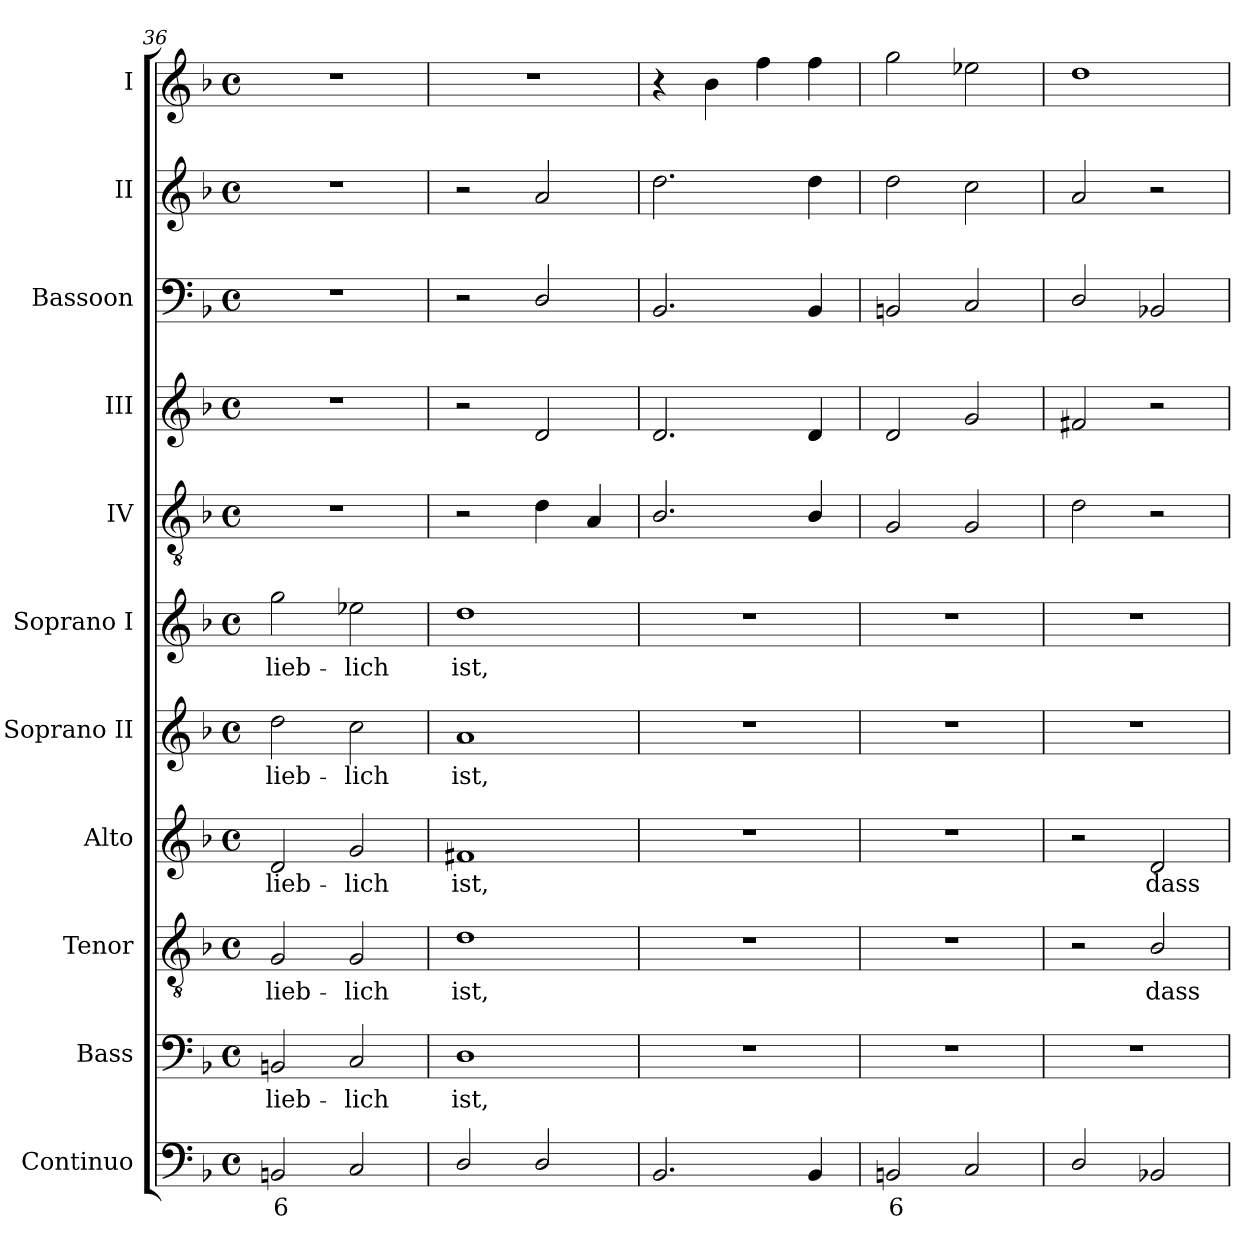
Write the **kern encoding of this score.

**kern	**text	**kern	**text	**kern	**text	**kern	**text	**kern	**text	**kern	**text	**kern	**kern	**kern	**kern	**kern
*part11	*part11	*part10	*part10	*part9	*part9	*part8	*part8	*part7	*part7	*part6	*part6	*part5	*part4	*part3	*part2	*part1
*staff11	*staff11	*staff10	*staff10	*staff9	*staff9	*staff8	*staff8	*staff7	*staff7	*staff6	*staff6	*staff5	*staff4	*staff3	*staff2	*staff1
*I"Continuo	*	*I"Bass	*	*I"Tenor	*	*I"Alto	*	*I"Soprano II	*	*I"Soprano I	*	*I"IV	*I"III	*I"Bassoon	*I"II	*I"I
*	*	*I'B	*	*I'T	*	*I'A	*	*I'S II	*	*I'S I	*	*I'IV	*I'III	*I'Bsn	*I'II	*I'I
*clefF4	*	*clefF4	*	*clefGv2	*	*clefG2	*	*clefG2	*	*clefG2	*	*clefGv2	*clefG2	*clefF4	*clefG2	*clefG2
*k[b-]	*	*k[b-]	*	*k[b-]	*	*k[b-]	*	*k[b-]	*	*k[b-]	*	*k[b-]	*k[b-]	*k[b-]	*k[b-]	*k[b-]
*F:	*	*F:	*	*F:	*	*F:	*	*F:	*	*F:	*	*F:	*F:	*F:	*F:	*F:
*M4/4	*	*M4/4	*	*M4/4	*	*M4/4	*	*M4/4	*	*M4/4	*	*M4/4	*M4/4	*M4/4	*M4/4	*M4/4
*met(c)	*	*met(c)	*	*met(c)	*	*met(c)	*	*met(c)	*	*met(c)	*	*met(c)	*met(c)	*met(c)	*met(c)	*met(c)
=36	=36	=36	=36	=36	=36	=36	=36	=36	=36	=36	=36	=36	=36	=36	=36	=36
!	!LO:LY:b	!	!LO:LY:b	!	!LO:LY:b	!	!LO:LY:b	!	!LO:LY:b	!	!LO:LY:b	!	!	!	!	!
2BBn	6	2BBn	lieb-	2G	lieb-	2d	lieb-	2dd	lieb-	2gg	lieb-	1r	1r	1r	1r	1r
!	!	!	!LO:LY:b	!	!LO:LY:b	!	!LO:LY:b	!	!LO:LY:b	!	!LO:LY:b	!	!	!	!	!
2C	.	2C	-lich	2G	-lich	2g	-lich	2cc	-lich	2ee-X	-lich	.	.	.	.	.
=37	=37	=37	=37	=37	=37	=37	=37	=37	=37	=37	=37	=37	=37	=37	=37	=37
!	!	!	!LO:LY:b	!	!LO:LY:b	!	!LO:LY:b	!	!LO:LY:b	!	!LO:LY:b	!	!	!	!	!
2D/	.	1D	ist,	1d	ist,	1f#X	ist,	1a	ist,	1dd	ist,	2r	2r	2r	2r	1r
2D/	.	.	.	.	.	.	.	.	.	.	.	4d	2d	2D/	2a	.
.	.	.	.	.	.	.	.	.	.	.	.	4A	.	.	.	.
=38	=38	=38	=38	=38	=38	=38	=38	=38	=38	=38	=38	=38	=38	=38	=38	=38
2.BB-	.	1r	.	1r	.	1r	.	1r	.	1r	.	2.B-/	2.d	2.BB-	2.dd	4r
.	.	.	.	.	.	.	.	.	.	.	.	.	.	.	.	4b-
.	.	.	.	.	.	.	.	.	.	.	.	.	.	.	.	4ff
4BB-	.	.	.	.	.	.	.	.	.	.	.	4B-/	4d	4BB-	4dd	4ff
=39	=39	=39	=39	=39	=39	=39	=39	=39	=39	=39	=39	=39	=39	=39	=39	=39
!	!LO:LY:b	!	!	!	!	!	!	!	!	!	!	!	!	!	!	!
2BBn	6	1r	.	1r	.	1r	.	1r	.	1r	.	2G	2d	2BBn	2dd	2gg
2C	.	.	.	.	.	.	.	.	.	.	.	2G	2g	2C	2cc	2ee-X
=40	=40	=40	=40	=40	=40	=40	=40	=40	=40	=40	=40	=40	=40	=40	=40	=40
2D/	.	1r	.	2r	.	2r	.	1r	.	1r	.	2d	2f#X	2D/	2a	1dd
!	!	!	!	!	!LO:LY:b	!	!LO:LY:b	!	!	!	!	!	!	!	!	!
2BB-X	.	.	.	2B-/	dass	2d	dass	.	.	.	.	2r	2r	2BB-X	2r	.
=	=	=	=	=	=	=	=	=	=	=	=	=	=	=	=	=
*-	*-	*-	*-	*-	*-	*-	*-	*-	*-	*-	*-	*-	*-	*-	*-	*-
